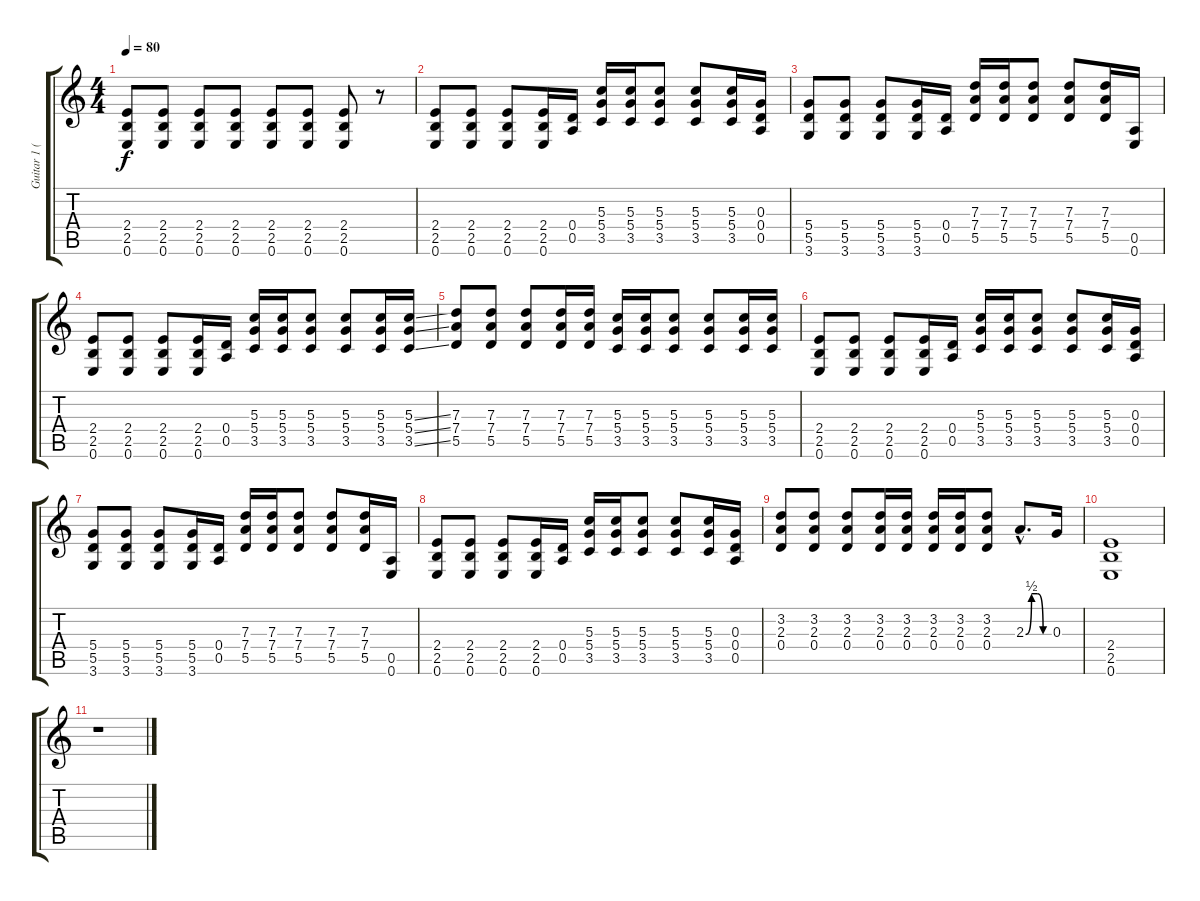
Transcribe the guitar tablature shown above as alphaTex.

\track ("Guitar 1 (Florent)" "Guitar 1 (") {instrument electricguitarmuted}
\staff {score tabs}
\tuning (E4 B3 G3 D3 A2 E2) {hide}
\ts (4 4)
\tempo 80
\clef g2
\ks c
(2.4 2.5 0.6).8{dy f volume 5} (2.4 2.5 0.6).8{volume 12} (2.4 2.5 0.6).8 (2.4 2.5 0.6).8 (2.4 2.5 0.6).8 (2.4 2.5 0.6).8 (2.4 2.5 0.6).8 r.8 |
(2.4 2.5 0.6).8{volume 13 instrument distortionguitar} (2.4 2.5 0.6).8 (2.4 2.5 0.6).8 (2.4 2.5 0.6).16 (0.4 0.5).16 (5.3 5.4 3.5).16 (5.3 5.4 3.5).16 (5.3 5.4 3.5).8 (5.3 5.4 3.5).8 (5.3 5.4 3.5).16 (0.3 0.4 0.5).16 |
(5.4 5.5 3.6).8 (5.4 5.5 3.6).8 (5.4 5.5 3.6).8 (5.4 5.5 3.6).16 (0.4 0.5).16 (7.3 7.4 5.5).16 (7.3 7.4 5.5).16 (7.3 7.4 5.5).8 (7.3 7.4 5.5).8 (7.3 7.4 5.5).16 (0.5 0.6).16 |
(2.4 2.5 0.6).8 (2.4 2.5 0.6).8 (2.4 2.5 0.6).8 (2.4 2.5 0.6).16 (0.4 0.5).16 (5.3 5.4 3.5).16 (5.3 5.4 3.5).16 (5.3 5.4 3.5).8 (5.3 5.4 3.5).8 (5.3 5.4 3.5).16 (5.3{ss} 5.4{ss} 3.5{ss}).16 |
(7.3 7.4 5.5).8 (7.3 7.4 5.5).8 (7.3 7.4 5.5).8 (7.3 7.4 5.5).16 (7.3 7.4 5.5).16 (5.3 5.4 3.5).16 (5.3 5.4 3.5).16 (5.3 5.4 3.5).8 (5.3 5.4 3.5).8 (5.3 5.4 3.5).16 (5.3 5.4 3.5).16 |
(2.4 2.5 0.6).8 (2.4 2.5 0.6).8 (2.4 2.5 0.6).8 (2.4 2.5 0.6).16 (0.4 0.5).16 (5.3 5.4 3.5).16 (5.3 5.4 3.5).16 (5.3 5.4 3.5).8 (5.3 5.4 3.5).8 (5.3 5.4 3.5).16 (0.3 0.4 0.5).16 |
(5.4 5.5 3.6).8 (5.4 5.5 3.6).8 (5.4 5.5 3.6).8 (5.4 5.5 3.6).16 (0.4 0.5).16 (7.3 7.4 5.5).16 (7.3 7.4 5.5).16 (7.3 7.4 5.5).8 (7.3 7.4 5.5).8 (7.3 7.4 5.5).16 (0.5 0.6).16 |
(2.4 2.5 0.6).8 (2.4 2.5 0.6).8 (2.4 2.5 0.6).8 (2.4 2.5 0.6).16 (0.4 0.5).16 (5.3 5.4 3.5).16 (5.3 5.4 3.5).16 (5.3 5.4 3.5).8 (5.3 5.4 3.5).8 (5.3 5.4 3.5).16 (0.3 0.4 0.5).16 |
(3.2 2.3 0.4).8 (3.2 2.3 0.4).8 (3.2 2.3 0.4).8 (3.2 2.3 0.4).16 (3.2 2.3 0.4).16 (3.2 2.3 0.4).16 (3.2 2.3 0.4).16 (3.2 2.3 0.4).8 2.3{be (custom 0 0 15 2 30 2 45 0 60 0) hac}.8{d} 0.3.16 |
(2.4 2.5 0.6).1 |
r.1
